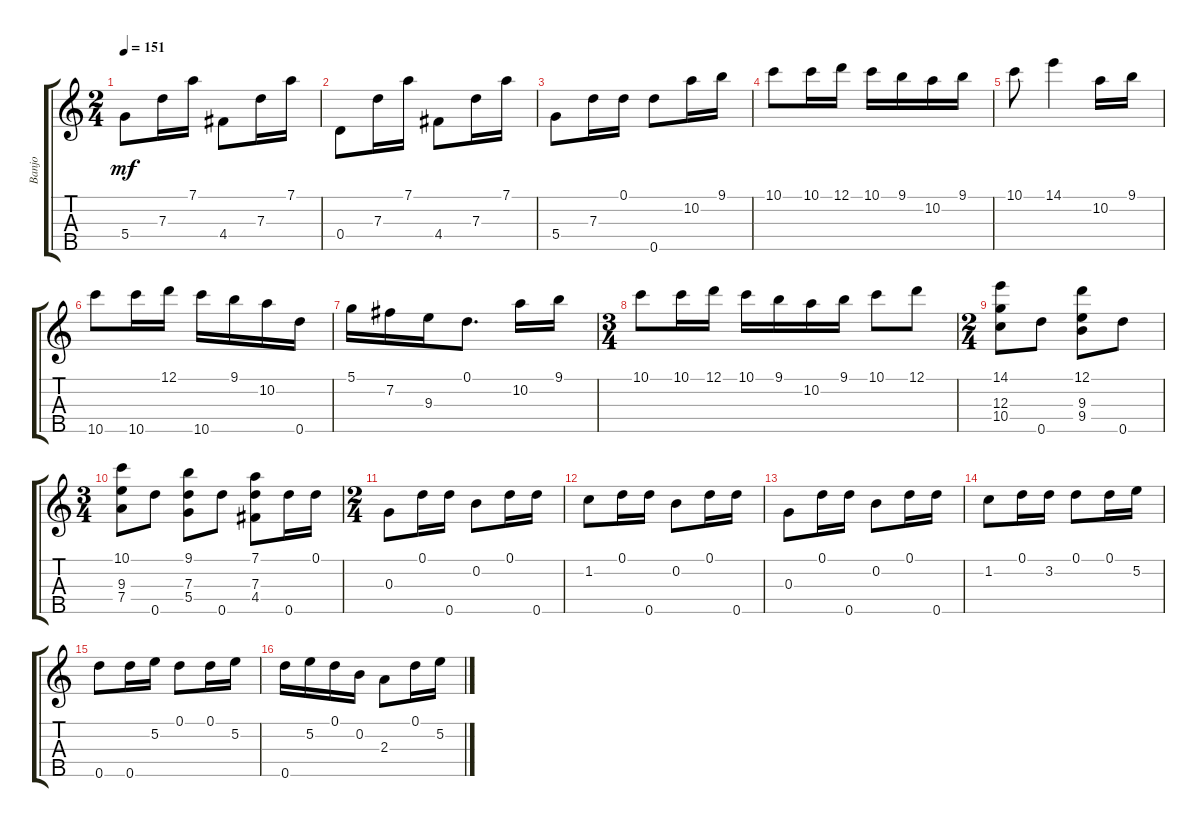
\track ("Banjo" "Banjo") {instrument banjo}
\staff {score tabs}
\tuning (D4 B3 G3 D3 D4) {hide}
\displaytranspose 12
\ts (2 4)
\tempo 151
\clef g2
\ks c
5.4.8{dy mf} 7.3.16 7.1.16 4.4.8 7.3.16 7.1.16 |
0.4.8 7.3.16 7.1.16 4.4.8 7.3.16 7.1.16 |
5.4.8 7.3.16 0.1.16 0.5.8 10.2.16 9.1.16 |
10.1.8 10.1.16 12.1.16 10.1.16 9.1.16 10.2.16 9.1.16 |
10.1.8 14.1.4 10.2.16 9.1.16 |
10.5.8 10.5.16 12.1.16 10.5.16 9.1.16 10.2.16 0.5.16 |
5.1.16 7.2.16 9.3.16 0.1.8{d} 10.2.16 9.1.16 |
\ts (3 4)
10.1.8 10.1.16 12.1.16 10.1.16 9.1.16 10.2.16 9.1.16 10.1.8 12.1.8 |
\ts (2 4)
(14.1 12.3 10.4).8 0.5.8 (12.1 9.3 9.4).8 0.5.8 |
\ts (3 4)
(10.1 9.3 7.4).8 0.5.8 (9.1 7.3 5.4).8 0.5.8 (7.1 7.3 4.4).8 0.5.16 0.1.16 |
\ts (2 4)
0.3.8 0.1.16 0.5.16 0.2.8 0.1.16 0.5.16 |
1.2.8 0.1.16 0.5.16 0.2.8 0.1.16 0.5.16 |
0.3.8 0.1.16 0.5.16 0.2.8 0.1.16 0.5.16 |
1.2.8 0.1.16 3.2.16 0.1.8 0.1.16 5.2.16 |
0.5.8 0.5.16 5.2.16 0.1.8 0.1.16 5.2.16 |
0.5.16 5.2.16 0.1.16 0.2.16 2.3.8 0.1.16 5.2.16
